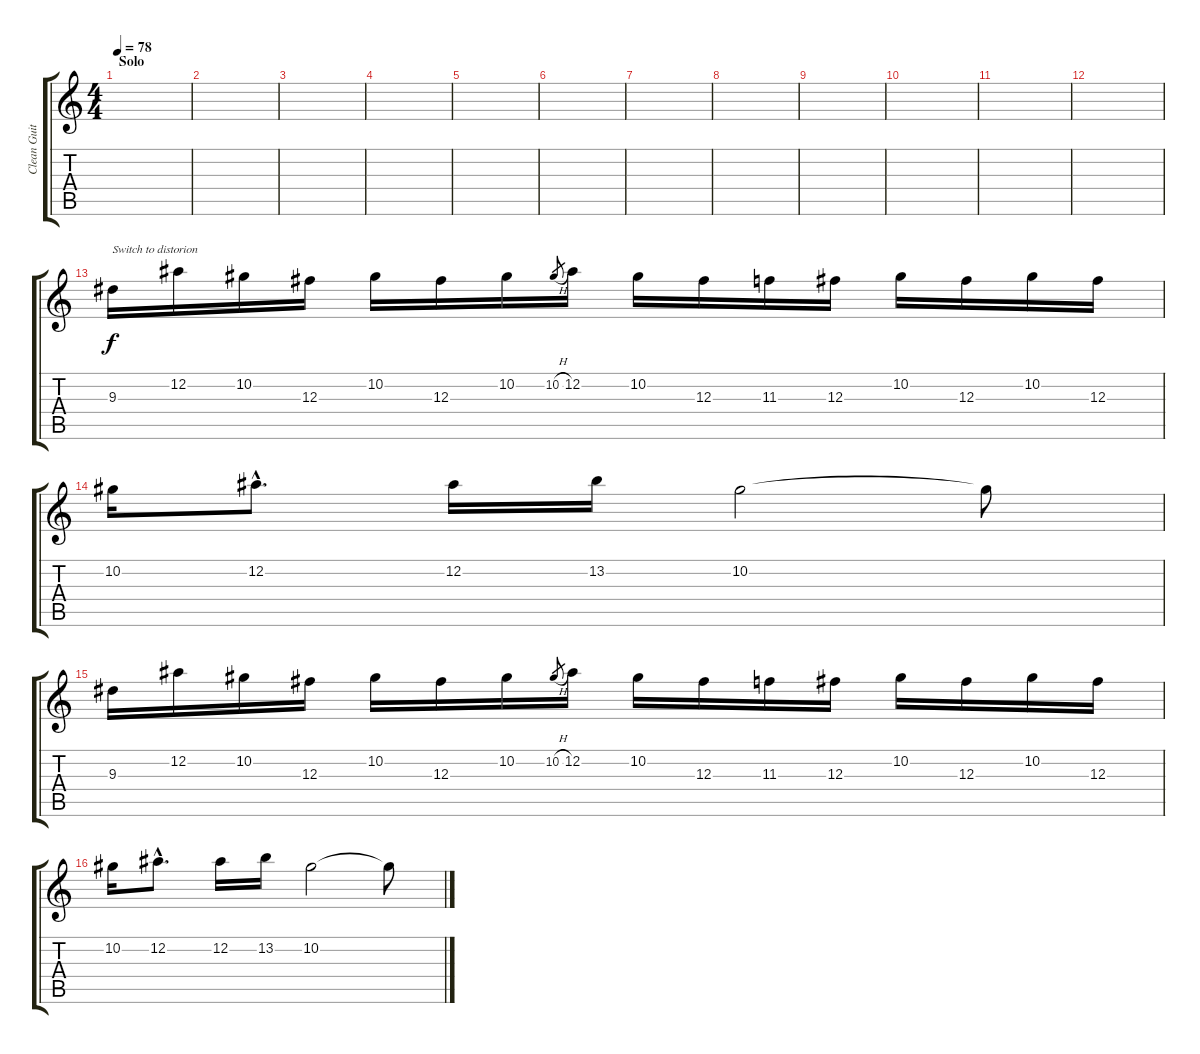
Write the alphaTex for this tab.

\track ("Clean Guitar" "Clean Guit") {instrument electricguitarclean}
\staff {score tabs}
\tuning (Eb4 Bb3 Gb3 Db3 Ab2 Eb2) {hide}
\ts (4 4)
\section ("" "Solo")
\tempo 78
\clef g2
\ks c
|
|
|
|
|
|
|
|
|
|
|
|
9.3.16{txt "Switch to distorion" dy f instrument distortionguitar} 12.2.16 10.2.16 12.3.16 10.2.16 12.3.16 10.2.16 10.2{h}.8{gr} 12.2.16 10.2.16 12.3.16 11.3.16 12.3.16 10.2.16 12.3.16 10.2.16 12.3.16 |
10.2.16 12.2{hac}.8{d} 12.2.16 13.2.16 10.2.2 10.2{t}.8 |
9.3.16 12.2.16 10.2.16 12.3.16 10.2.16 12.3.16 10.2.16 10.2{h}.8{gr} 12.2.16 10.2.16 12.3.16 11.3.16 12.3.16 10.2.16 12.3.16 10.2.16 12.3.16 |
10.2.16 12.2{hac}.8{d} 12.2.16 13.2.16 10.2.2 10.2{t}.8
